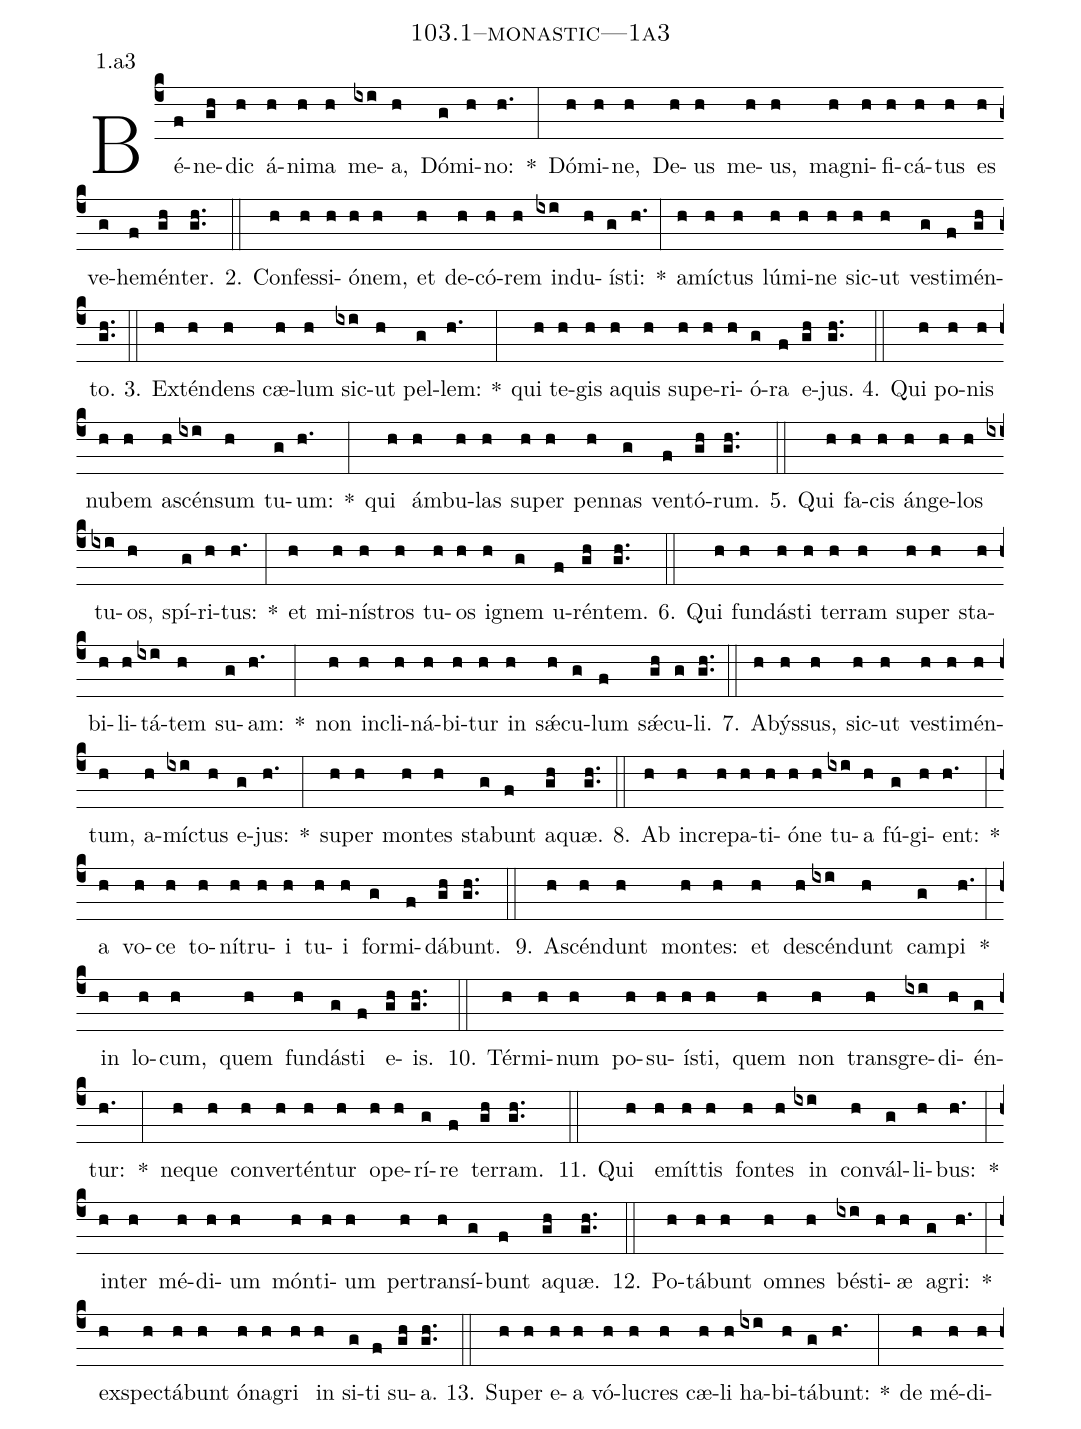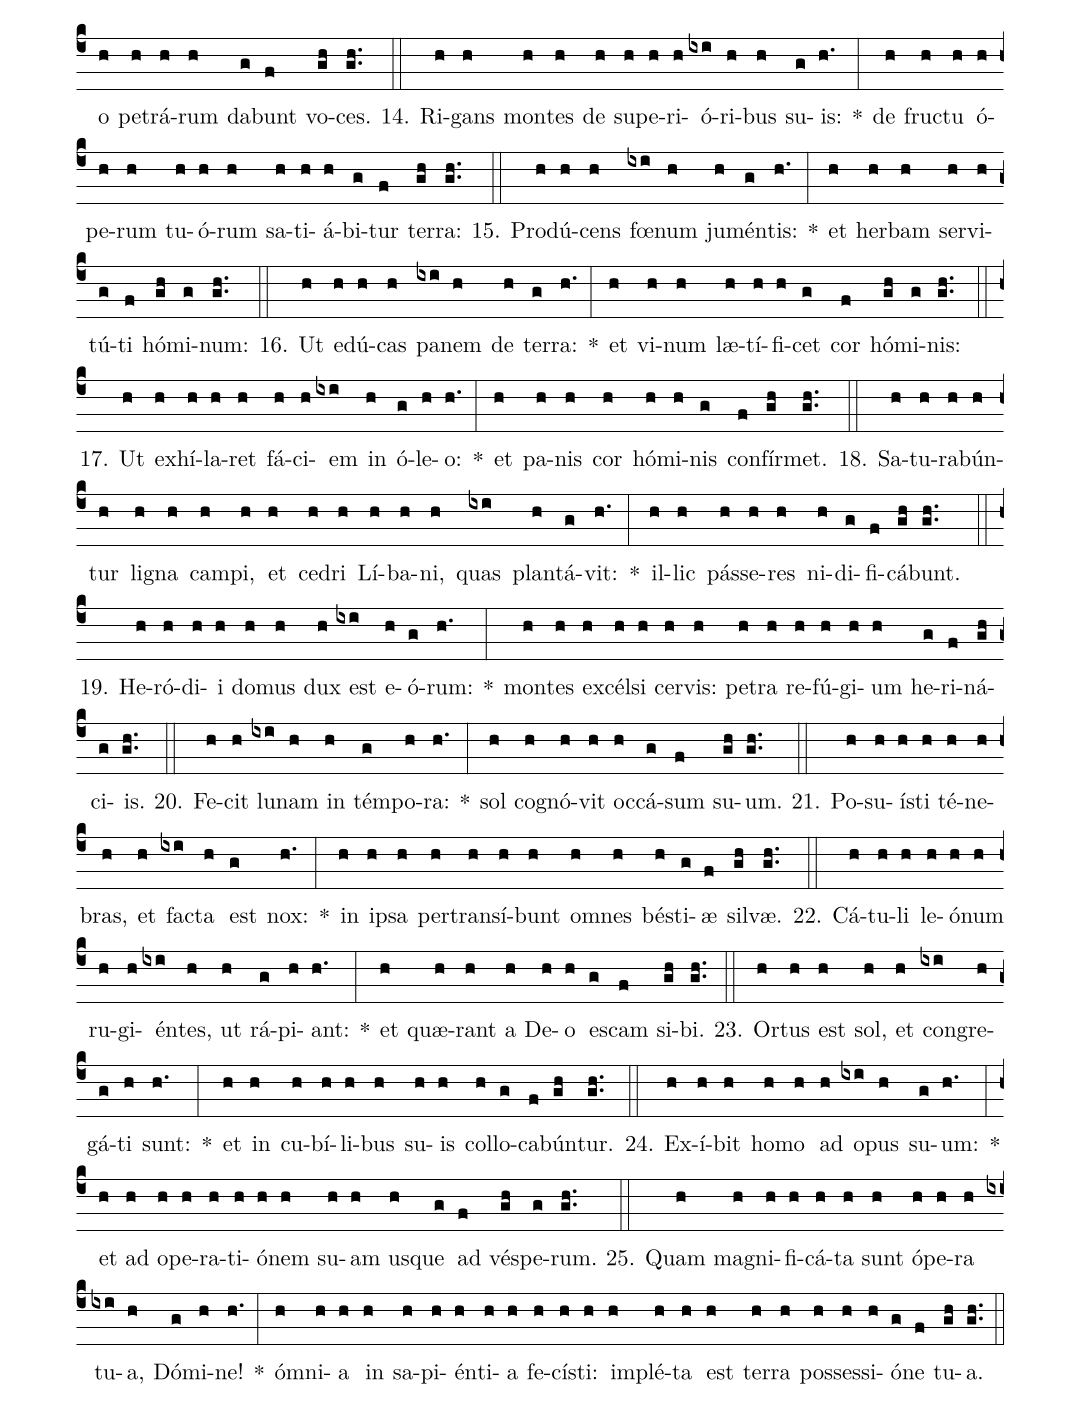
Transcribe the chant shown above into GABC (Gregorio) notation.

name: 103.1--monastic---1a3;
annotation: 1.a3;
%%
(c4)Bé(f)ne(gh)dic(h) á(h)ni(h)ma(h) me(ixi)a,(h) Dó(g)mi(h)no:(h.) *(:) Dó(h)mi(h)ne,(h) De(h)us(h) me(h)us,(h) ma(h)gni(h)fi(h)cá(h)tus(h) es(h) ve(g)he(f)mén(gh)ter.(gh..) (::)
2. Con(h)fes(h)si(h)ó(h)nem,(h) et(h) de(h)có(h)rem(h) ind(ixi)u(h)ís(g)ti:(h.) *(:) a(h)míc(h)tus(h) lú(h)mi(h)ne(h) sic(h)ut(h) ves(g)ti(f)mén(gh)to.(gh..) (::)
3. Ex(h)tén(h)dens(h) cæ(h)lum(h) sic(ixi)ut(h) pel(g)lem:(h.) *(:) qui(h) te(h)gis(h) a(h)quis(h) su(h)pe(h)ri(h)ó(g)ra(f) e(gh)jus.(gh..) (::)
4. Qui(h) po(h)nis(h) nu(h)bem(h) a(h)scén(ixi)sum(h) tu(g)um:(h.) *(:) qui(h) ám(h)bu(h)las(h) su(h)per(h) pen(h)nas(g) ven(f)tó(gh)rum.(gh..) (::)
5. Qui(h) fa(h)cis(h) án(h)ge(h)los(h) tu(ixi)os,(h) spí(g)ri(h)tus:(h.) *(:) et(h) mi(h)nís(h)tros(h) tu(h)os(h) i(h)gnem(g) u(f)rén(gh)tem.(gh..) (::)
6. Qui(h) fun(h)dás(h)ti(h) ter(h)ram(h) su(h)per(h) sta(h)bi(h)li(h)tá(ixi)tem(h) su(g)am:(h.) *(:) non(h) in(h)cli(h)ná(h)bi(h)tur(h) in(h) sǽ(h)cu(g)lum(f) sǽ(gh)cu(g)li.(gh..) (::)
7. A(h)býs(h)sus,(h) sic(h)ut(h) ves(h)ti(h)mén(h)tum,(h) a(h)míc(ixi)tus(h) e(g)jus:(h.) *(:) su(h)per(h) mon(h)tes(h) sta(g)bunt(f) a(gh)quæ.(gh..) (::)
8. Ab(h) in(h)cre(h)pa(h)ti(h)ó(h)ne(h) tu(ixi)a(h) fú(g)gi(h)ent:(h.) *(:) a(h) vo(h)ce(h) to(h)ní(h)tru(h)i(h) tu(h)i(h) for(g)mi(f)dá(gh)bunt.(gh..) (::)
9. A(h)scén(h)dunt(h) mon(h)tes:(h) et(h) de(h)scén(ixi)dunt(h) cam(g)pi(h.) *(:) in(h) lo(h)cum,(h) quem(h) fun(h)dás(g)ti(f) e(gh)is.(gh..) (::)
10. Tér(h)mi(h)num(h) po(h)su(h)ís(h)ti,(h) quem(h) non(h) trans(h)gre(ixi)di(h)én(g)tur:(h.) *(:) ne(h)que(h) con(h)ver(h)tén(h)tur(h) o(h)pe(h)rí(g)re(f) ter(gh)ram.(gh..) (::)
11. Qui(h) e(h)mít(h)tis(h) fon(h)tes(h) in(ixi) con(h)vál(g)li(h)bus:(h.) *(:) in(h)ter(h) mé(h)di(h)um(h) món(h)ti(h)um(h) per(h)trans(h)í(g)bunt(f) a(gh)quæ.(gh..) (::)
12. Po(h)tá(h)bunt(h) om(h)nes(h) bés(ixi)ti(h)æ(h) a(g)gri:(h.) *(:) ex(h)spec(h)tá(h)bunt(h) ó(h)na(h)gri(h) in(h) si(g)ti(f) su(gh)a.(gh..) (::)
13. Su(h)per(h) e(h)a(h) vó(h)lu(h)cres(h) cæ(h)li(h) ha(ixi)bi(h)tá(g)bunt:(h.) *(:) de(h) mé(h)di(h)o(h) pe(h)trá(h)rum(h) da(g)bunt(f) vo(gh)ces.(gh..) (::)
14. Ri(h)gans(h) mon(h)tes(h) de(h) su(h)pe(h)ri(h)ó(ixi)ri(h)bus(h) su(g)is:(h.) *(:) de(h) fruc(h)tu(h) ó(h)pe(h)rum(h) tu(h)ó(h)rum(h) sa(h)ti(h)á(h)bi(g)tur(f) ter(gh)ra:(gh..) (::)
15. Pro(h)dú(h)cens(h) fœ(ixi)num(h) ju(h)mén(g)tis:(h.) *(:) et(h) her(h)bam(h) ser(h)vi(h)tú(g)ti(f) hó(gh)mi(g)num:(gh..) (::)
16. Ut(h) e(h)dú(h)cas(h) pa(ixi)nem(h) de(h) ter(g)ra:(h.) *(:) et(h) vi(h)num(h) læ(h)tí(h)fi(h)cet(g) cor(f) hó(gh)mi(g)nis:(gh..) (::)
17. Ut(h) ex(h)hí(h)la(h)ret(h) fá(h)ci(h)em(ixi) in(h) ó(g)le(h)o:(h.) *(:) et(h) pa(h)nis(h) cor(h) hó(h)mi(h)nis(g) con(f)fír(gh)met.(gh..) (::)
18. Sa(h)tu(h)ra(h)bún(h)tur(h) li(h)gna(h) cam(h)pi,(h) et(h) ce(h)dri(h) Lí(h)ba(h)ni,(h) quas(ixi) plan(h)tá(g)vit:(h.) *(:) il(h)lic(h) pás(h)se(h)res(h) ni(h)di(g)fi(f)cá(gh)bunt.(gh..) (::)
19. He(h)ró(h)di(h)i(h) do(h)mus(h) dux(h) est(ixi) e(h)ó(g)rum:(h.) *(:) mon(h)tes(h) ex(h)cél(h)si(h) cer(h)vis:(h) pe(h)tra(h) re(h)fú(h)gi(h)um(h) he(g)ri(f)ná(gh)ci(g)is.(gh..) (::)
20. Fe(h)cit(h) lu(ixi)nam(h) in(h) tém(g)po(h)ra:(h.) *(:) sol(h) co(h)gnó(h)vit(h) oc(h)cá(g)sum(f) su(gh)um.(gh..) (::)
21. Po(h)su(h)ís(h)ti(h) té(h)ne(h)bras,(h) et(h) fac(ixi)ta(h) est(g) nox:(h.) *(:) in(h) ip(h)sa(h) per(h)trans(h)í(h)bunt(h) om(h)nes(h) bés(h)ti(g)æ(f) sil(gh)væ.(gh..) (::)
22. Cá(h)tu(h)li(h) le(h)ó(h)num(h) ru(h)gi(h)én(ixi)tes,(h) ut(h) rá(g)pi(h)ant:(h.) *(:) et(h) quæ(h)rant(h) a(h) De(h)o(h) es(g)cam(f) si(gh)bi.(gh..) (::)
23. Or(h)tus(h) est(h) sol,(h) et(h) con(ixi)gre(h)gá(g)ti(h) sunt:(h.) *(:) et(h) in(h) cu(h)bí(h)li(h)bus(h) su(h)is(h) col(h)lo(g)ca(f)bún(gh)tur.(gh..) (::)
24. Ex(h)í(h)bit(h) ho(h)mo(h) ad(h) o(ixi)pus(h) su(g)um:(h.) *(:) et(h) ad(h) o(h)pe(h)ra(h)ti(h)ó(h)nem(h) su(h)am(h) us(h)que(g) ad(f) vés(gh)pe(g)rum.(gh..) (::)
25. Quam(h) ma(h)gni(h)fi(h)cá(h)ta(h) sunt(h) ó(h)pe(h)ra(h) tu(ixi)a,(h) Dó(g)mi(h)ne!(h.) *(:) óm(h)ni(h)a(h) in(h) sa(h)pi(h)én(h)ti(h)a(h) fe(h)cís(h)ti:(h) im(h)plé(h)ta(h) est(h) ter(h)ra(h) pos(h)ses(h)si(h)ó(g)ne(f) tu(gh)a.(gh..) (::)
